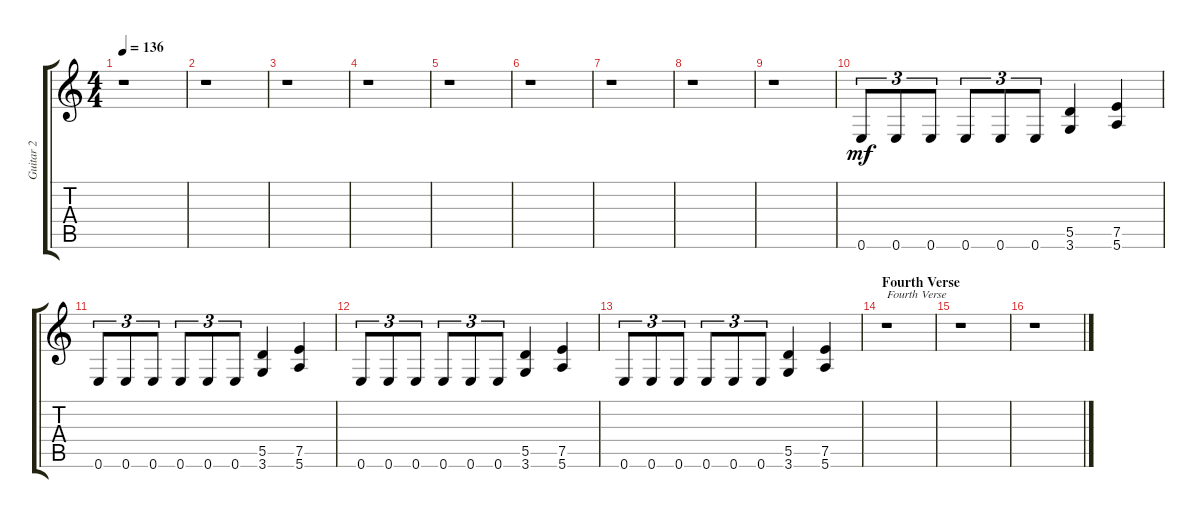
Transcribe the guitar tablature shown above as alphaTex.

\track ("Guitar 2" "Guitar 2") {instrument distortionguitar}
\staff {score tabs}
\tuning (E4 B3 G3 D3 A2 E2) {hide}
\ts (4 4)
\tempo 136
\clef g2
\ks c
r.1{dy mf} |
r.1 |
r.1 |
r.1 |
r.1 |
r.1 |
r.1 |
r.1 |
r.1 |
0.6.8{tu (3 2)} 0.6.8{tu (3 2)} 0.6.8{tu (3 2)} 0.6.8{tu (3 2)} 0.6.8{tu (3 2)} 0.6.8{tu (3 2)} (5.5 3.6).4 (7.5 5.6).4 |
0.6.8{tu (3 2)} 0.6.8{tu (3 2)} 0.6.8{tu (3 2)} 0.6.8{tu (3 2)} 0.6.8{tu (3 2)} 0.6.8{tu (3 2)} (5.5 3.6).4 (7.5 5.6).4 |
0.6.8{tu (3 2)} 0.6.8{tu (3 2)} 0.6.8{tu (3 2)} 0.6.8{tu (3 2)} 0.6.8{tu (3 2)} 0.6.8{tu (3 2)} (5.5 3.6).4 (7.5 5.6).4 |
0.6.8{tu (3 2)} 0.6.8{tu (3 2)} 0.6.8{tu (3 2)} 0.6.8{tu (3 2)} 0.6.8{tu (3 2)} 0.6.8{tu (3 2)} (5.5 3.6).4 (7.5 5.6).4 |
\section ("" "Fourth Verse")
r.1{txt "Fourth Verse"} |
r.1 |
r.1
